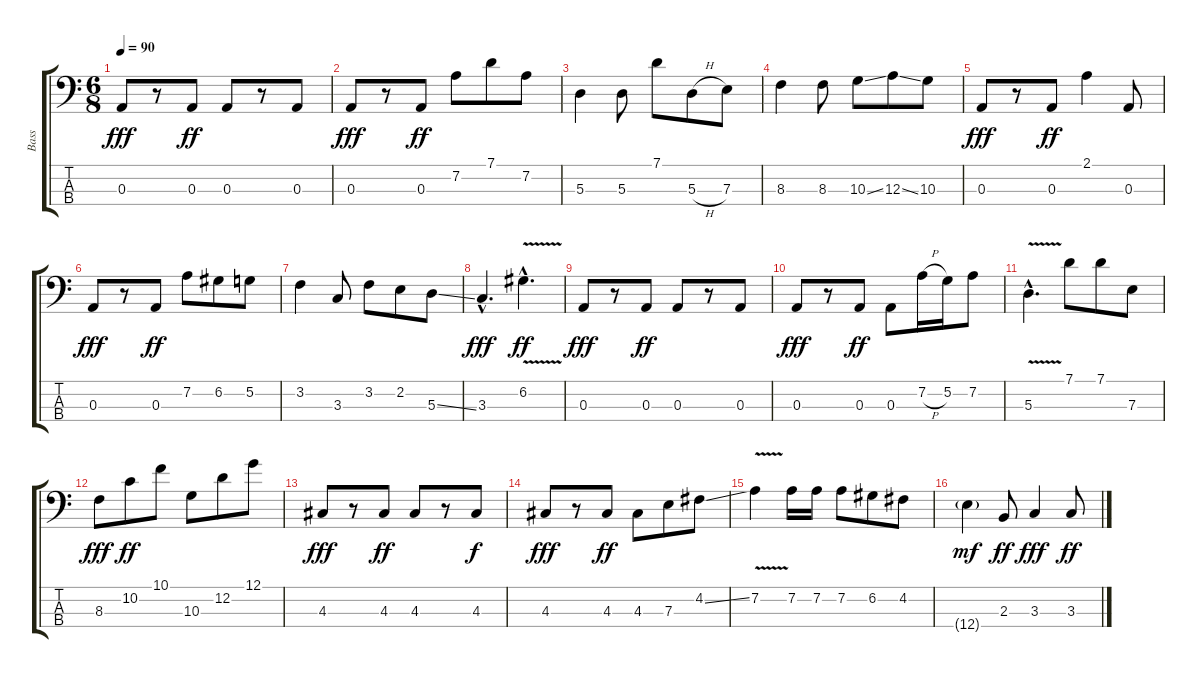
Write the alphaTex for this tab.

\track ("Bass" "Bass") {instrument fretlessbass}
\staff {score tabs}
\tuning (G2 D2 A1 E1) {hide}
\ts (6 8)
\tempo 90
\clef f4
\ks c
0.3.8{dy fff} r.8 0.3.8{dy ff} 0.3.8 r.8 0.3.8 |
0.3.8{dy fff} r.8 0.3.8{dy ff} 7.2.8 7.1.8 7.2.8 |
5.3.4 5.3.8 7.1.8 5.3{h}.8 7.3.8 |
8.3.4 8.3.8 10.3{ss}.8 12.3{ss}.8 10.3.8 |
0.3.8{dy fff} r.8 0.3.8{dy ff} 2.1.4 0.3.8 |
0.3.8{dy fff} r.8 0.3.8{dy ff} 7.2.8 6.2.8 5.2.8 |
3.2.4 3.3.8 3.2.8 2.2.8 5.3{ss}.8 |
3.3{hac}.4{d dy fff} 6.2{v hac}.4{d dy ff} |
0.3.8{dy fff} r.8 0.3.8{dy ff} 0.3.8 r.8 0.3.8 |
0.3.8{dy fff} r.8 0.3.8{dy ff} 0.3.8 7.2{h}.16 5.2.16 7.2.8 |
5.3{v hac}.4{d} 7.1.8 7.1.8 7.3.8 |
8.3.8{dy fff} 10.2.8{dy ff} 10.1.8 10.3.8 12.2.8 12.1.8 |
4.3.8{dy fff} r.8 4.3.8{dy ff} 4.3.8 r.8 4.3.8{dy f} |
4.3.8{dy fff} r.8 4.3.8{dy ff} 4.3.8 7.3.8 4.2{ss}.8 |
7.2{v}.4 7.2.16 7.2.16 7.2.8 6.2.8 4.2.8 |
12.4{g}.4{dy mf} 2.3.8{dy ff} 3.3.4{dy fff} 3.3.8{dy ff}
